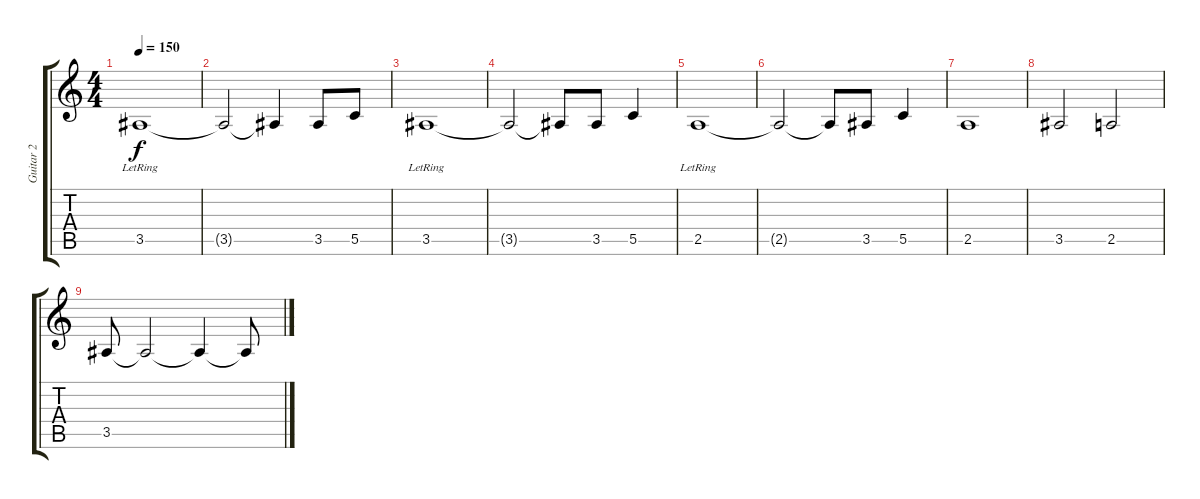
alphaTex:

\track ("Guitar 2" "Guitar 2") {instrument distortionguitar}
\staff {score tabs}
\tuning (D4 A3 F3 C3 G2 C2) {hide}
\ts (4 4)
\tempo 150
\clef g2
\ks c
3.5{lr}.1{dy f volume 10 balance 12} |
3.5{t}.2 3.5{t}.4 3.5.8 5.5.8 |
3.5{lr}.1 |
3.5{t}.2 3.5{t}.8 3.5.8 5.5.4 |
2.5{lr}.1 |
2.5{t}.2 2.5{t}.8 3.5.8 5.5.4 |
2.5.1 |
3.5.2 2.5.2 |
3.5.8{volume 8} 3.5{t}.2{volume 0} 3.5{t}.4 3.5{t}.8
